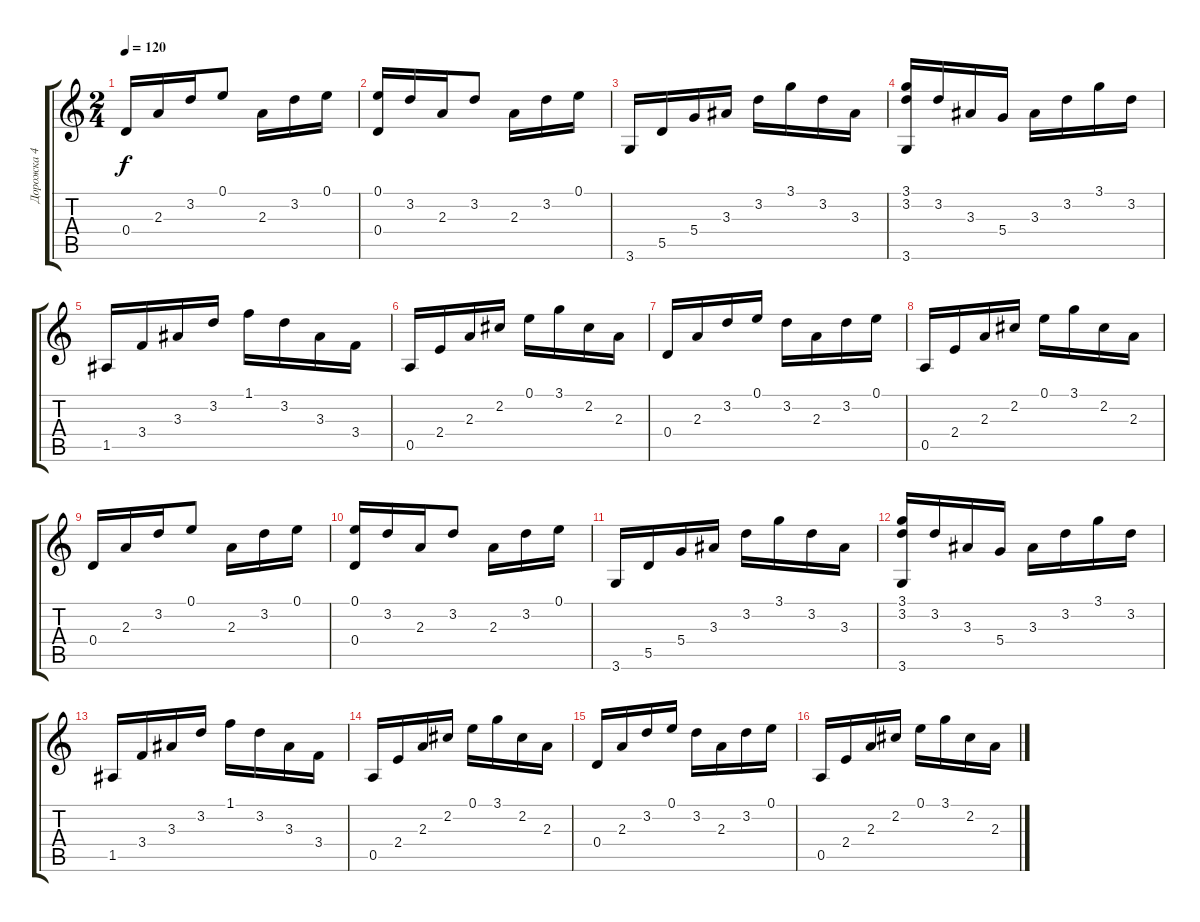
\track ("Дорожка 4" "Дорожка 4") {instrument acousticguitarsteel}
\staff {score tabs}
\tuning (E4 B3 G3 D3 A2 E2) {hide}
\ts (2 4)
\tempo 120
\clef g2
\ks c
0.4.16{dy f instrument acousticguitarsteel} 2.3.16 3.2.16 0.1.8 2.3.16 3.2.16 0.1.16 |
(0.1 0.4).16 3.2.16 2.3.16 3.2.8 2.3.16 3.2.16 0.1.16 |
3.6.16 5.5.16 5.4.16 3.3.16 3.2.16 3.1.16 3.2.16 3.3.16 |
(3.1 3.2 3.6).16 3.2.16 3.3.16 5.4.16 3.3.16 3.2.16 3.1.16 3.2.16 |
1.5.16 3.4.16 3.3.16 3.2.16 1.1.16 3.2.16 3.3.16 3.4.16 |
0.5.16 2.4.16 2.3.16 2.2.16 0.1.16 3.1.16 2.2.16 2.3.16 |
0.4.16 2.3.16 3.2.16 0.1.16 3.2.16 2.3.16 3.2.16 0.1.16 |
0.5.16 2.4.16 2.3.16 2.2.16 0.1.16 3.1.16 2.2.16 2.3.16 |
0.4.16 2.3.16 3.2.16 0.1.8 2.3.16 3.2.16 0.1.16 |
(0.1 0.4).16 3.2.16 2.3.16 3.2.8 2.3.16 3.2.16 0.1.16 |
3.6.16 5.5.16 5.4.16 3.3.16 3.2.16 3.1.16 3.2.16 3.3.16 |
(3.1 3.2 3.6).16 3.2.16 3.3.16 5.4.16 3.3.16 3.2.16 3.1.16 3.2.16 |
1.5.16 3.4.16 3.3.16 3.2.16 1.1.16 3.2.16 3.3.16 3.4.16 |
0.5.16 2.4.16 2.3.16 2.2.16 0.1.16 3.1.16 2.2.16 2.3.16 |
0.4.16 2.3.16 3.2.16 0.1.16 3.2.16 2.3.16 3.2.16 0.1.16 |
0.5.16 2.4.16 2.3.16 2.2.16 0.1.16 3.1.16 2.2.16 2.3.16
